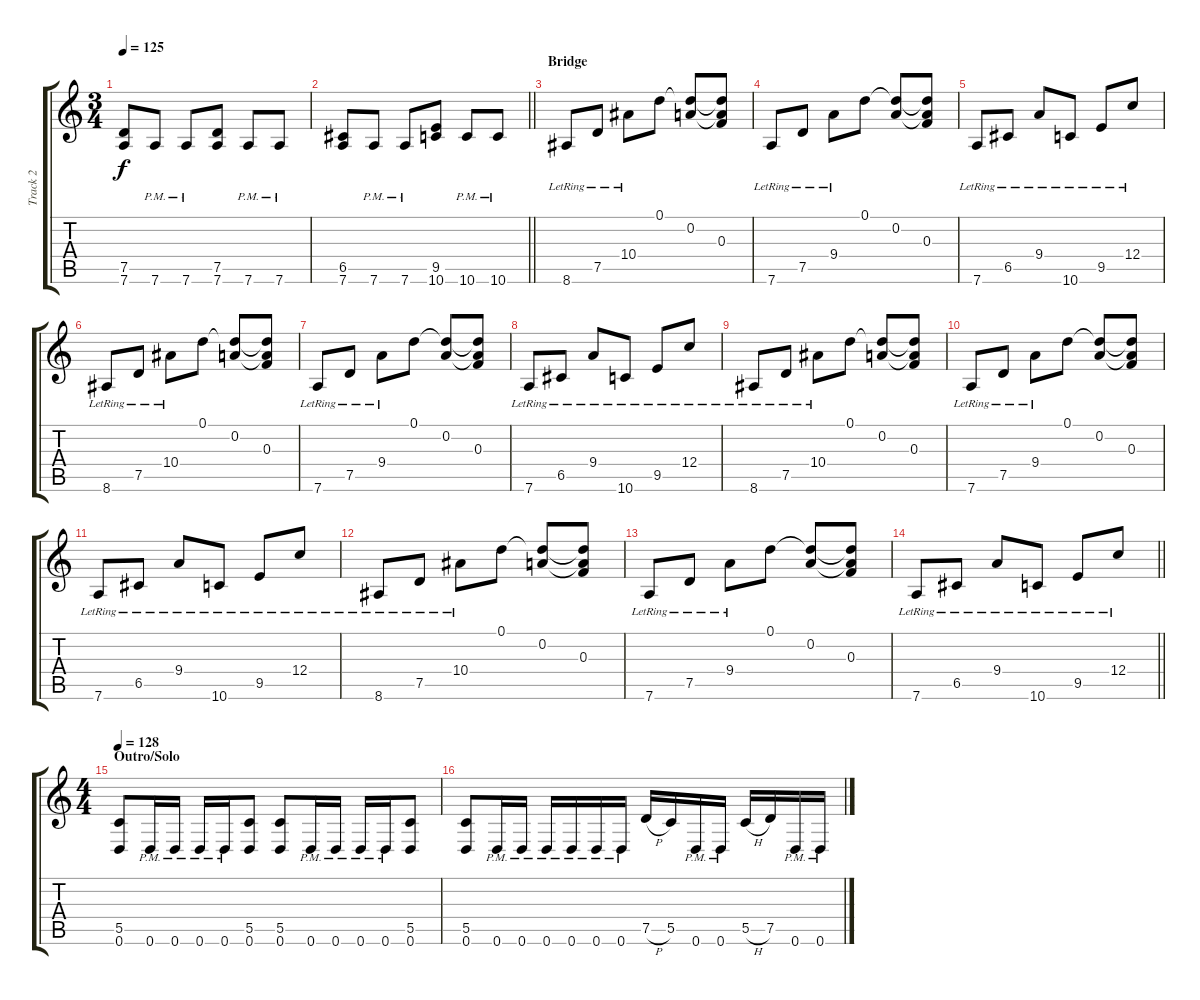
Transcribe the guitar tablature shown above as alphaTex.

\track ("Track 2" "Track 2") {instrument distortionguitar}
\staff {score tabs}
\tuning (D4 A3 F3 C3 G2 D2) {hide}
\ts (3 4)
\tempo 125
\clef g2
\ks c
(7.5 7.6).8{dy f} 7.6{pm}.8 7.6{pm}.8 (7.5 7.6).8 7.6{pm}.8 7.6{pm}.8 |
\barLineRight lightlight
(6.5 7.6).8 7.6{pm}.8 7.6{pm}.8 (9.5 10.6).8 10.6{pm}.8 10.6{pm}.8 |
\section ("" "Bridge")
8.6{lr}.8 7.5{lr}.8 10.4{lr}.8 0.1.8 (0.1{t} 0.2).8 (0.1{t} 0.2{t} 0.3).8 |
7.6{lr}.8 7.5{lr}.8 9.4{lr}.8 0.1.8 (0.1{t} 0.2).8 (0.1{t} 0.2{t} 0.3).8 |
7.6{lr}.8 6.5{lr}.8 9.4{lr}.8 10.6{lr}.8 9.5{lr}.8 12.4{lr}.8 |
8.6{lr}.8 7.5{lr}.8 10.4{lr}.8 0.1.8 (0.1{t} 0.2).8 (0.1{t} 0.2{t} 0.3).8 |
7.6{lr}.8 7.5{lr}.8 9.4{lr}.8 0.1.8 (0.1{t} 0.2).8 (0.1{t} 0.2{t} 0.3).8 |
7.6{lr}.8 6.5{lr}.8 9.4{lr}.8 10.6{lr}.8 9.5{lr}.8 12.4{lr}.8 |
8.6{lr}.8 7.5{lr}.8 10.4{lr}.8 0.1.8 (0.1{t} 0.2).8 (0.1{t} 0.2{t} 0.3).8 |
7.6{lr}.8 7.5{lr}.8 9.4{lr}.8 0.1.8 (0.1{t} 0.2).8 (0.1{t} 0.2{t} 0.3).8 |
7.6{lr}.8 6.5{lr}.8 9.4{lr}.8 10.6{lr}.8 9.5{lr}.8 12.4{lr}.8 |
8.6{lr}.8 7.5{lr}.8 10.4{lr}.8 0.1.8 (0.1{t} 0.2).8 (0.1{t} 0.2{t} 0.3).8 |
7.6{lr}.8 7.5{lr}.8 9.4{lr}.8 0.1.8 (0.1{t} 0.2).8 (0.1{t} 0.2{t} 0.3).8 |
\barLineRight lightlight
7.6{lr}.8 6.5{lr}.8 9.4{lr}.8 10.6{lr}.8 9.5{lr}.8 12.4{lr}.8 |
\ts (4 4)
\section ("" "Outro/Solo")
\tempo 128
(5.5 0.6).8 0.6{pm}.16 0.6{pm}.16 0.6{pm}.16 0.6{pm}.16 (5.5 0.6).8 (5.5 0.6).8 0.6{pm}.16 0.6{pm}.16 0.6{pm}.16 0.6{pm}.16 (5.5 0.6).8 |
(5.5 0.6).8 0.6{pm}.16 0.6{pm}.16 0.6{pm}.16 0.6{pm}.16 0.6{pm}.16 0.6{pm}.16 7.5{h}.16 5.5.16 0.6{pm}.16 0.6{pm}.16 5.5{h}.16 7.5.16 0.6{pm}.16 0.6{pm}.16
